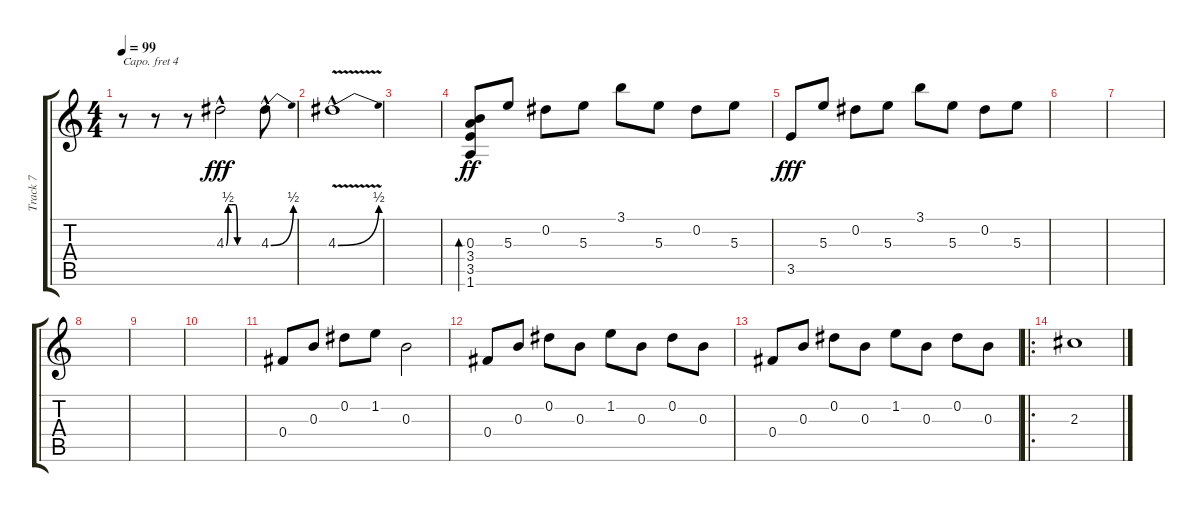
\track ("Track 7" "Track 7") {instrument acousticguitarsteel}
\staff {score tabs}
\capo 4
\tuning (E4 B3 G3 D3 A2 E2) {hide}
\ts (4 4)
\tempo 99
\clef g2
\ks c
r.8{dy fff} r.8 r.8 4.3{be (custom 0 0 4 2 6 2 10 2 18 2 22 0 25 0 27 0 30 0 60 0) hac}.2 4.3{be (bend 0 0 60 2) hac}.8 |
4.3{be (bend 0 0 60 2) v hac}.1 |
|
(0.3 3.4 3.5 1.6).8{bd 240 dy ff} 5.3.8 0.2.8 5.3.8 3.1.8 5.3.8 0.2.8 5.3.8 |
3.5.8{dy fff} 5.3.8 0.2.8 5.3.8 3.1.8 5.3.8 0.2.8 5.3.8 |
|
|
|
|
|
0.4.8 0.3.8 0.2.8 1.2.8 0.3.2 |
0.4.8 0.3.8 0.2.8 0.3.8 1.2.8 0.3.8 0.2.8 0.3.8 |
0.4.8 0.3.8 0.2.8 0.3.8 1.2.8 0.3.8 0.2.8 0.3.8 |
\ro
2.3.1
